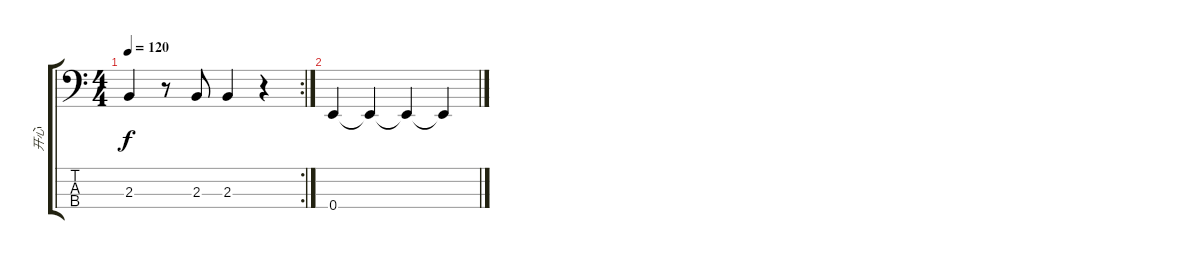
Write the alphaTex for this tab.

\track ("开心" "开心") {instrument electricbasspick}
\staff {score tabs}
\tuning (G2 D2 A1 E1) {hide}
\rc 2
\ts (4 4)
\tempo 120
\clef f4
\ks c
2.3.4{dy f} r.8 2.3.8 2.3.4 r.4 |
0.4.4 0.4{t}.4 0.4{t}.4 0.4{t}.4
